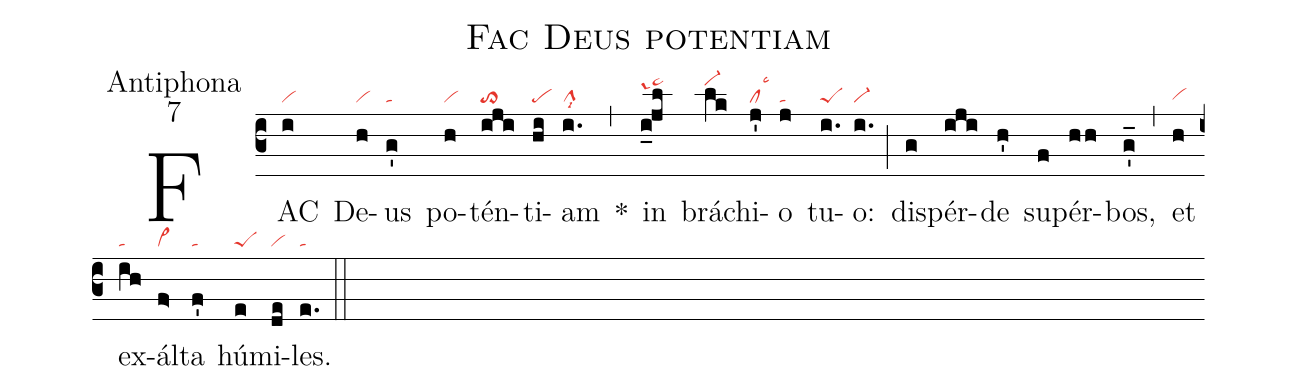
name: Fac Deus potentiam;
office-part: Antiphona;
mode: 7;
nabc-lines: 1;
%%
(c3)
FAC(i|vi) De(h|vi)us(g'|ta) po(h|vi)tén(iji|to>)ti(hi|pe)am(i.|clS1lsi8) *(,)
in(i_0!jl|gr-hlta>hl) brá(lk|vi-hl)chi(j'|cllsc3)o(j|ta) tu(i.|peS)o:(i.|vi-) (;)
dis(g)pér(iji)de(h') su(f)pér(hh)bos,(g'_) (,)
et(h|vihg) ex(ih|ta)ál(f>|vi>)ta(f'|ta) hú(e|peS)mi(de|vi)les.(e.|ta) (::)
